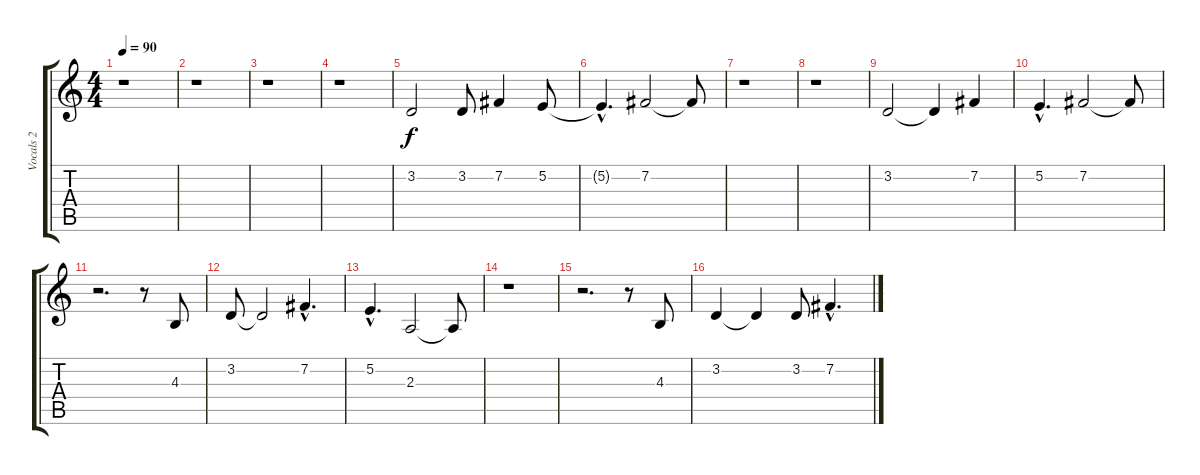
\track ("Vocals 2 " "Vocals 2 ") {instrument clarinet}
\staff {score tabs}
\tuning (E4 B3 G3 D3 A2 E2) {hide}
\ts (4 4)
\tempo 90
\clef g2
\ks c
r.1{dy f instrument clarinet} |
r.1 |
r.1 |
r.1 |
3.2.2 3.2.8 7.2.4 5.2.8 |
5.2{hac t}.4{d} 7.2.2 7.2{t}.8 |
r.1 |
r.1 |
3.2.2 3.2{t}.4 7.2.4 |
5.2{hac}.4{d} 7.2.2 7.2{t}.8 |
r.2{d} r.8 4.3.8 |
3.2.8 3.2{t}.2 7.2{hac}.4{d} |
5.2{hac}.4{d} 2.3.2 2.3{t}.8 |
r.1 |
r.2{d} r.8 4.3.8 |
3.2.4 3.2{t}.4 3.2.8 7.2{hac}.4{d}
